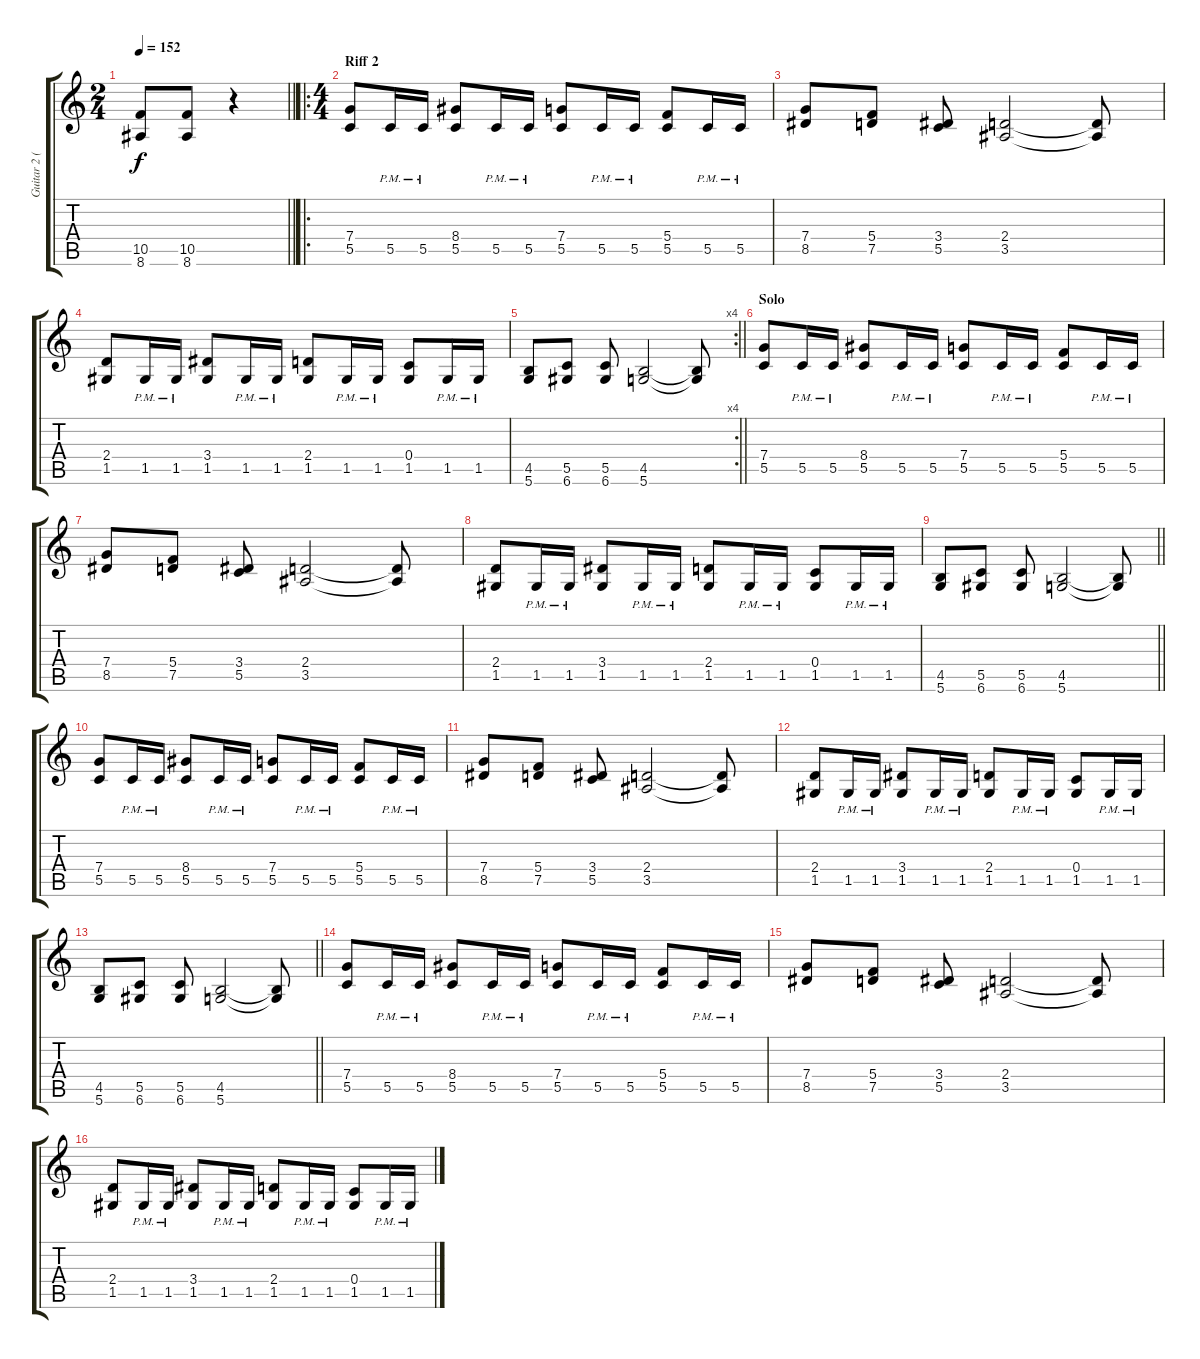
\track ("Guitar 2 (Rhythm)" "Guitar 2 (") {instrument distortionguitar}
\staff {score tabs}
\tuning (D4 A3 F3 C3 G2 D2) {hide}
\ts (2 4)
\tempo 152
\clef g2
\barLineRight lightlight
\ks c
(10.5 8.6).8{dy f} (10.5 8.6).8 r.4 |
\ro
\ts (4 4)
\section ("" "Riff 2")
(7.4 5.5).8 5.5{pm}.16 5.5{pm}.16 (8.4 5.5).8 5.5{pm}.16 5.5{pm}.16 (7.4 5.5).8 5.5{pm}.16 5.5{pm}.16 (5.4 5.5).8 5.5{pm}.16 5.5{pm}.16 |
(7.4 8.5).8 (5.4 7.5).8 (3.4 5.5).8 (2.4 3.5).2 (2.4{t} 3.5{t}).8 |
(2.4 1.5).8 1.5{pm}.16 1.5{pm}.16 (3.4 1.5).8 1.5{pm}.16 1.5{pm}.16 (2.4 1.5).8 1.5{pm}.16 1.5{pm}.16 (0.4 1.5).8 1.5{pm}.16 1.5{pm}.16 |
\rc 4
\barLineRight lightlight
(4.5 5.6).8 (5.5 6.6).8 (5.5 6.6).8 (4.5 5.6).2 (4.5{t} 5.6{t}).8 |
\section ("" "Solo")
(7.4 5.5).8 5.5{pm}.16 5.5{pm}.16 (8.4 5.5).8 5.5{pm}.16 5.5{pm}.16 (7.4 5.5).8 5.5{pm}.16 5.5{pm}.16 (5.4 5.5).8 5.5{pm}.16 5.5{pm}.16 |
(7.4 8.5).8 (5.4 7.5).8 (3.4 5.5).8 (2.4 3.5).2 (2.4{t} 3.5{t}).8 |
(2.4 1.5).8 1.5{pm}.16 1.5{pm}.16 (3.4 1.5).8 1.5{pm}.16 1.5{pm}.16 (2.4 1.5).8 1.5{pm}.16 1.5{pm}.16 (0.4 1.5).8 1.5{pm}.16 1.5{pm}.16 |
\barLineRight lightlight
(4.5 5.6).8 (5.5 6.6).8 (5.5 6.6).8 (4.5 5.6).2 (4.5{t} 5.6{t}).8 |
(7.4 5.5).8 5.5{pm}.16 5.5{pm}.16 (8.4 5.5).8 5.5{pm}.16 5.5{pm}.16 (7.4 5.5).8 5.5{pm}.16 5.5{pm}.16 (5.4 5.5).8 5.5{pm}.16 5.5{pm}.16 |
(7.4 8.5).8 (5.4 7.5).8 (3.4 5.5).8 (2.4 3.5).2 (2.4{t} 3.5{t}).8 |
(2.4 1.5).8 1.5{pm}.16 1.5{pm}.16 (3.4 1.5).8 1.5{pm}.16 1.5{pm}.16 (2.4 1.5).8 1.5{pm}.16 1.5{pm}.16 (0.4 1.5).8 1.5{pm}.16 1.5{pm}.16 |
\barLineRight lightlight
(4.5 5.6).8 (5.5 6.6).8 (5.5 6.6).8 (4.5 5.6).2 (4.5{t} 5.6{t}).8 |
(7.4 5.5).8 5.5{pm}.16 5.5{pm}.16 (8.4 5.5).8 5.5{pm}.16 5.5{pm}.16 (7.4 5.5).8 5.5{pm}.16 5.5{pm}.16 (5.4 5.5).8 5.5{pm}.16 5.5{pm}.16 |
(7.4 8.5).8 (5.4 7.5).8 (3.4 5.5).8 (2.4 3.5).2 (2.4{t} 3.5{t}).8 |
(2.4 1.5).8 1.5{pm}.16 1.5{pm}.16 (3.4 1.5).8 1.5{pm}.16 1.5{pm}.16 (2.4 1.5).8 1.5{pm}.16 1.5{pm}.16 (0.4 1.5).8 1.5{pm}.16 1.5{pm}.16
